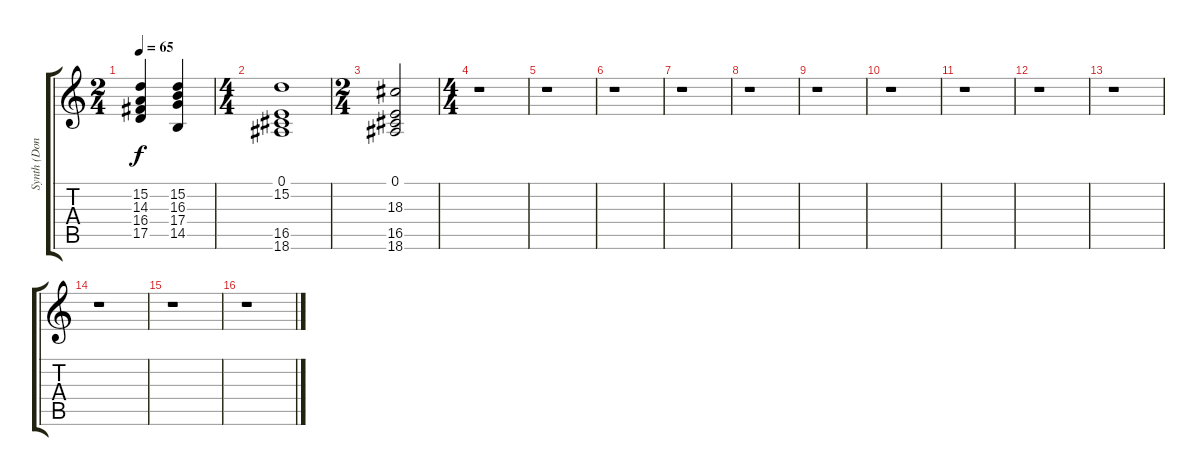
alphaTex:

\track ("Synth (Don Airey)" "Synth (Don") {instrument stringensemble1}
\staff {score tabs}
\tuning (E4 B3 G3 D3 A2 E2) {hide}
\ts (2 4)
\tempo 65
\clef g2
\ks c
(15.2 14.3 16.4 17.5).4{dy f} (15.2 16.3 17.4 14.5).4 |
\ts (4 4)
(0.1 15.2 16.5 18.6).1 |
\ts (2 4)
(0.1 18.3 16.5 18.6).2 |
\ts (4 4)
r.1 |
r.1 |
r.1 |
r.1 |
r.1 |
r.1 |
r.1 |
r.1 |
r.1 |
r.1 |
r.1 |
r.1 |
r.1
